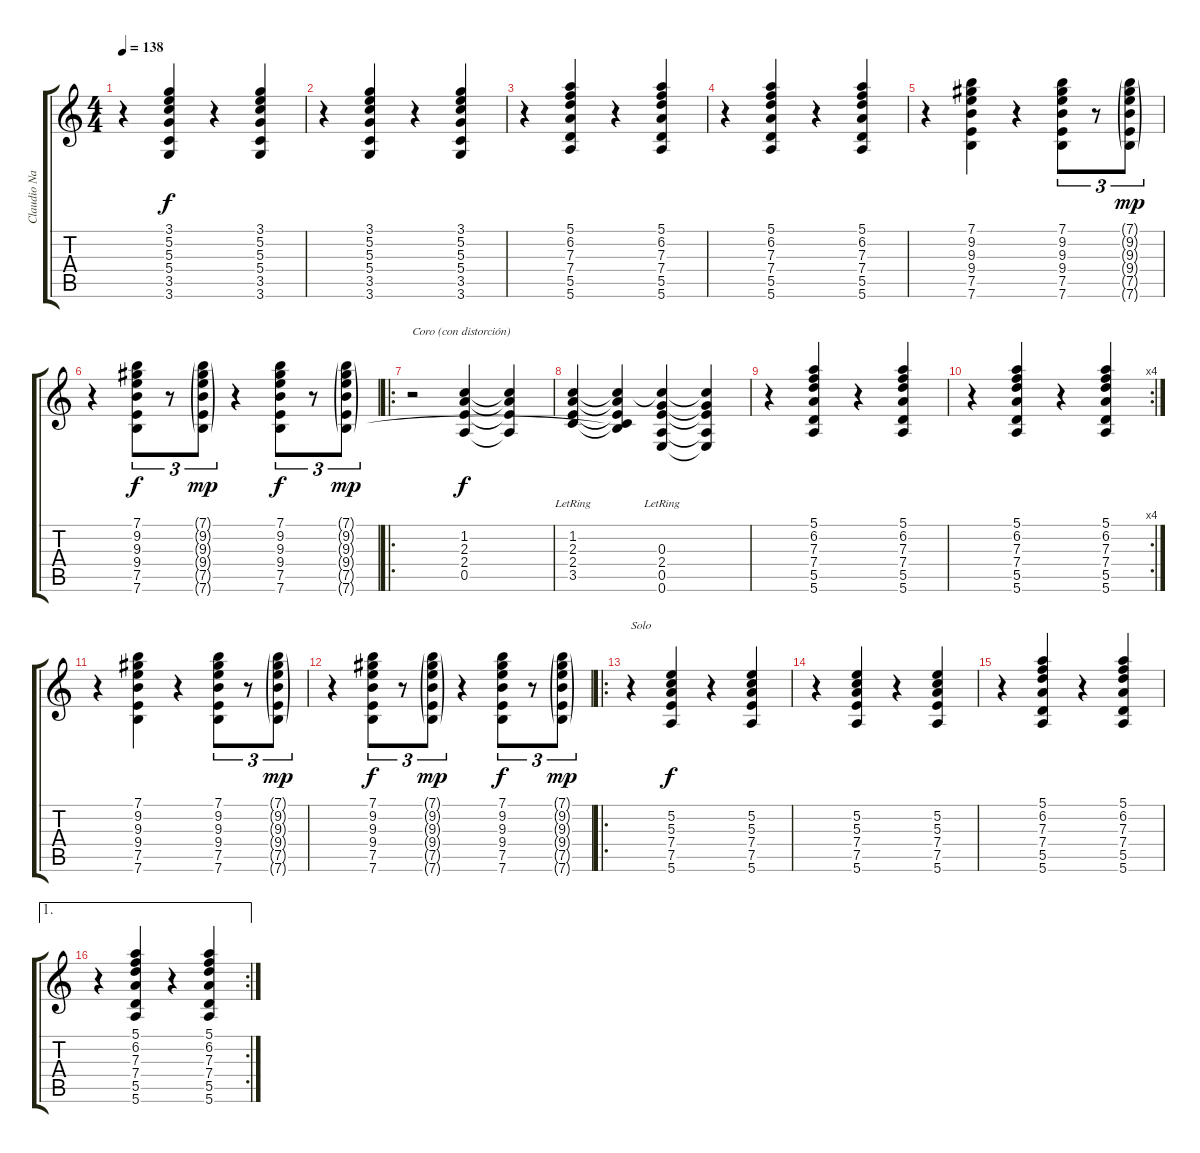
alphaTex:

\track ("Claudio Narea (guitarra)" "Claudio Na") {instrument electricguitarjazz}
\staff {score tabs}
\tuning (E4 B3 G3 D3 A2 E2) {hide}
\ts (4 4)
\tempo 138
\clef g2
\ks c
r.4{dy f} (3.1 5.2 5.3 5.4 3.5 3.6).4 r.4 (3.1 5.2 5.3 5.4 3.5 3.6).4 |
r.4 (3.1 5.2 5.3 5.4 3.5 3.6).4 r.4 (3.1 5.2 5.3 5.4 3.5 3.6).4 |
r.4 (5.1 6.2 7.3 7.4 5.5 5.6).4 r.4 (5.1 6.2 7.3 7.4 5.5 5.6).4 |
r.4 (5.1 6.2 7.3 7.4 5.5 5.6).4 r.4 (5.1 6.2 7.3 7.4 5.5 5.6).4 |
r.4 (7.1 9.2 9.3 9.4 7.5 7.6).4 r.4 (7.1 9.2 9.3 9.4 7.5 7.6).8{tu (3 2)} r.8{tu (3 2)} (7.1{g} 9.2{g} 9.3{g} 9.4{g} 7.5{g} 7.6{g}).8{tu (3 2) dy mp} |
r.4 (7.1 9.2 9.3 9.4 7.5 7.6).8{tu (3 2) dy f} r.8{tu (3 2)} (7.1{g} 9.2{g} 9.3{g} 9.4{g} 7.5{g} 7.6{g}).8{tu (3 2) dy mp} r.4 (7.1 9.2 9.3 9.4 7.5 7.6).8{tu (3 2) dy f} r.8{tu (3 2)} (7.1{g} 9.2{g} 9.3{g} 9.4{g} 7.5{g} 7.6{g}).8{tu (3 2) dy mp} |
\ro
r.2{txt "Coro (con distorción)" instrument distortionguitar} (1.2 2.3 2.4 0.5).4{dy f} (1.2{t} 2.3{t} 2.4{t} 0.5{t}).4 |
(1.2{lr} 2.3 2.4 3.5).4 (1.2{t} 2.3{t} 2.4{t} 3.5{t} 7.6{t}).4 (1.2{t} 0.3{lr} 2.4{lr} 0.5{lr} 0.6{lr}).4 (1.2{t} 0.3{t} 2.4{t} 0.5{t} 0.6{t}).4 |
r.4{instrument electricguitarjazz} (5.1 6.2 7.3 7.4 5.5 5.6).4 r.4 (5.1 6.2 7.3 7.4 5.5 5.6).4 |
\rc 4
r.4 (5.1 6.2 7.3 7.4 5.5 5.6).4 r.4 (5.1 6.2 7.3 7.4 5.5 5.6).4 |
r.4 (7.1 9.2 9.3 9.4 7.5 7.6).4 r.4 (7.1 9.2 9.3 9.4 7.5 7.6).8{tu (3 2)} r.8{tu (3 2)} (7.1{g} 9.2{g} 9.3{g} 9.4{g} 7.5{g} 7.6{g}).8{tu (3 2) dy mp} |
r.4 (7.1 9.2 9.3 9.4 7.5 7.6).8{tu (3 2) dy f} r.8{tu (3 2)} (7.1{g} 9.2{g} 9.3{g} 9.4{g} 7.5{g} 7.6{g}).8{tu (3 2) dy mp} r.4 (7.1 9.2 9.3 9.4 7.5 7.6).8{tu (3 2) dy f} r.8{tu (3 2)} (7.1{g} 9.2{g} 9.3{g} 9.4{g} 7.5{g} 7.6{g}).8{tu (3 2) dy mp} |
\ro
r.4{txt "Solo"} (5.2 5.3 7.4 7.5 5.6).4{dy f} r.4 (5.2 5.3 7.4 7.5 5.6).4 |
r.4 (5.2 5.3 7.4 7.5 5.6).4 r.4 (5.2 5.3 7.4 7.5 5.6).4 |
r.4 (5.1 6.2 7.3 7.4 5.5 5.6).4 r.4 (5.1 6.2 7.3 7.4 5.5 5.6).4 |
\ae 1
\rc 2
r.4 (5.1 6.2 7.3 7.4 5.5 5.6).4 r.4 (5.1 6.2 7.3 7.4 5.5 5.6).4
